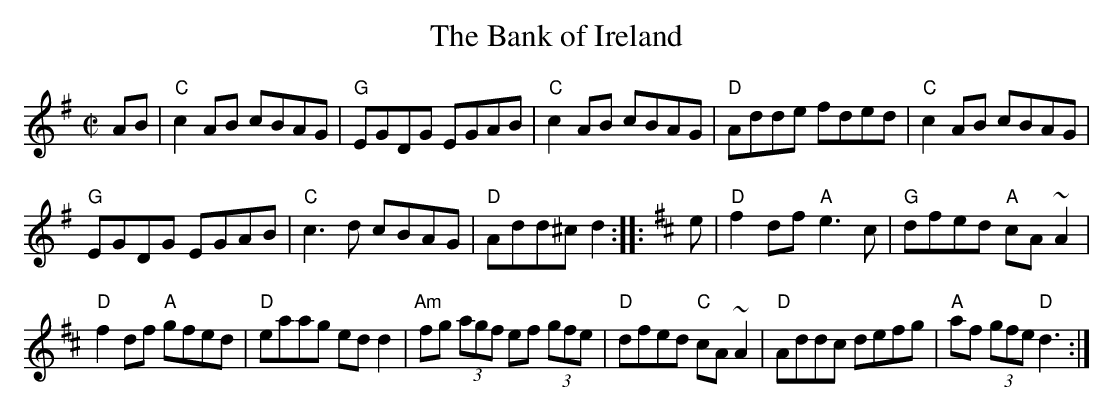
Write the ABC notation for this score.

X:1
T:Bank of Ireland, The
M:C|
E:6.5
K:Dmix
AB|"C"c2 AB cBAG|"G"EGDG EGAB|"C"c2 AB cBAG|\
"D"Adde fded|"C"c2 AB cBAG|
"G"EGDG EGAB|"C"c3 d cBAG|"D"Add^c d2::\
K:D
e|"D"f2df "A"e3 c|"G"dfed "A"cA ~A2|
"D"f2df "A"gfed|"D"eaag ed d2|"Am"fg (3agf ef (3gfe|\
"D"dfed "C"cA~A2|"D"Addc defg|"A"af (3gfe "D" d3:|
